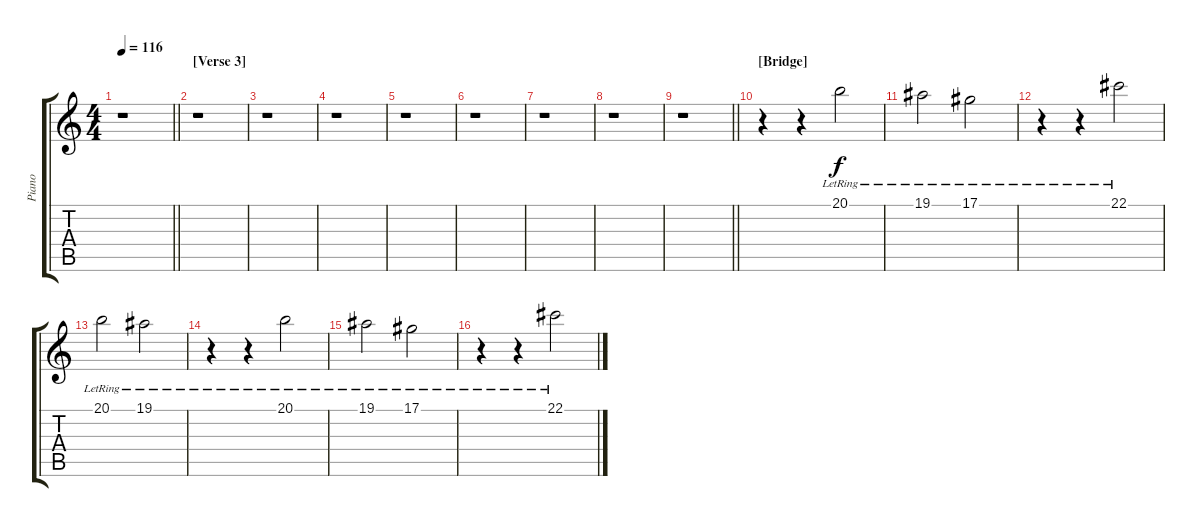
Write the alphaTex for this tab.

\track ("Piano" "Piano") {instrument brightacousticpiano}
\staff {score tabs}
\tuning (Eb4 Bb3 Gb3 Db3 Ab2 Eb2) {hide}
\ts (4 4)
\tempo 116
\clef g2
\barLineRight lightlight
\ks c
r.1{dy f} |
\section ("" "[Verse 3]")
r.1 |
r.1 |
r.1 |
r.1 |
r.1 |
r.1 |
r.1 |
\barLineRight lightlight
r.1 |
\section ("" "[Bridge]")
r.4{volume 16 instrument brightacousticpiano} r.4 20.1{lr}.2 |
19.1{lr}.2 17.1{lr}.2 |
r.4 r.4 22.1{lr}.2 |
20.1{lr}.2 19.1{lr}.2 |
r.4 r.4 20.1{lr}.2 |
19.1{lr}.2 17.1{lr}.2 |
r.4 r.4 22.1{lr}.2
